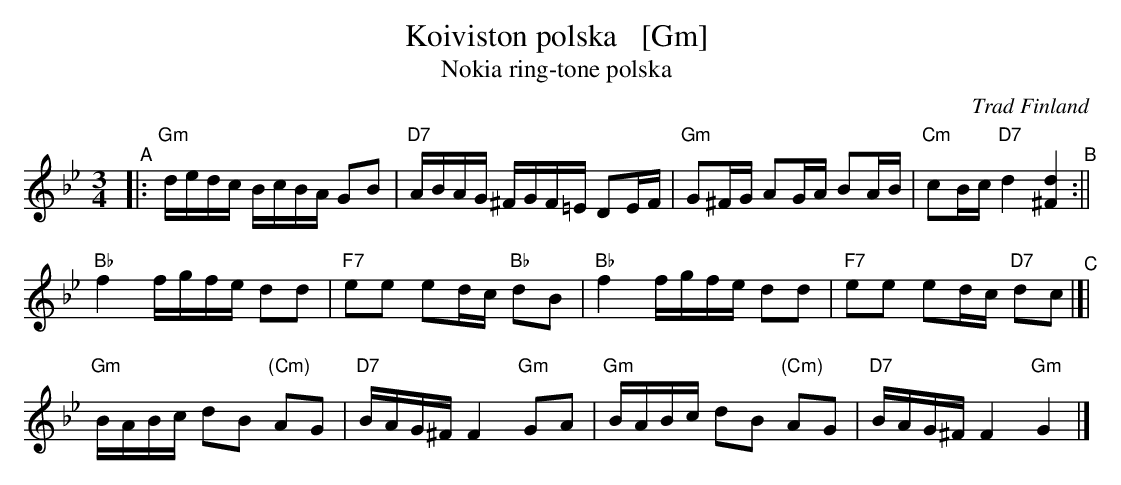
X:1
T: Koiviston polska   [Gm]
T: Nokia ring-tone polska
O: Trad Finland
M: 3/4
L: 1/16
K: Gm
"^A"|:\
"Gm"dedc BcBA G2B2 |\
"D7"ABAG ^FGF=E D2EF |\
"Gm"G2^FG A2GA B2AB |\
"Cm"c2Bc "D7"d4 [d4^F4] "^B":||
"Bb"f4 fgfe d2d2 |\
"F7"e2e2 e2dc "Bb"d2B2 |\
"Bb"f4 fgfe d2d2 |\
"F7"e2e2 e2dc "D7"d2c2 "^C"|[|
"Gm"BABc d2B2 "(Cm)"A2G2 |\
"D7"BAG^F F4 "Gm"G2A2 |\
"Gm"BABc d2B2 "(Cm)"A2G2 |\
"D7"BAG^F F4 "Gm"G4 |]
